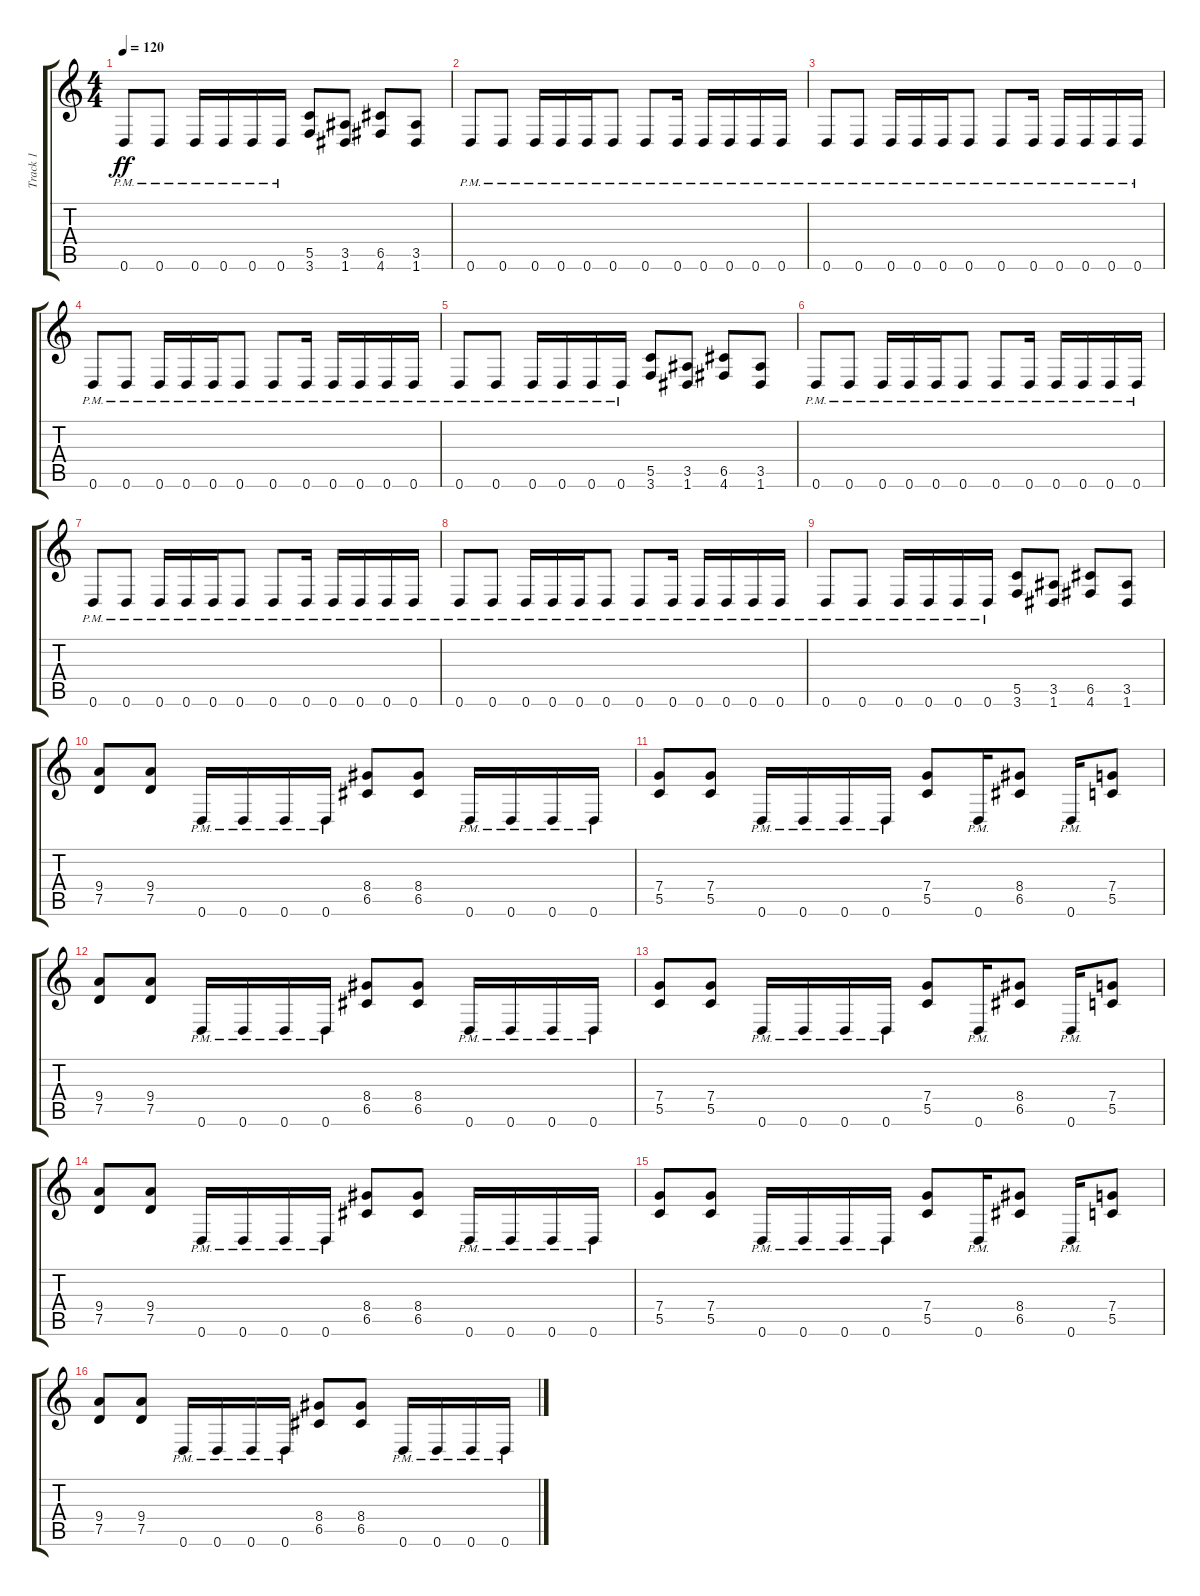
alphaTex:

\track ("Track 1" "Track 1") {instrument distortionguitar}
\staff {score tabs}
\tuning (D4 A3 F3 C3 G2 D2) {hide}
\ts (4 4)
\tempo 120
\clef g2
\ks c
0.6{pm}.8{dy ff} 0.6{pm}.8 0.6{pm}.16 0.6{pm}.16 0.6{pm}.16 0.6{pm}.16 (5.5 3.6).8 (3.5 1.6).8 (6.5 4.6).8 (3.5 1.6).8 |
0.6{pm}.8 0.6{pm}.8 0.6{pm}.16 0.6{pm}.16 0.6{pm}.16 0.6{pm}.8 0.6{pm}.8 0.6{pm}.16 0.6{pm}.16 0.6{pm}.16 0.6{pm}.16 0.6{pm}.16 |
0.6{pm}.8 0.6{pm}.8 0.6{pm}.16 0.6{pm}.16 0.6{pm}.16 0.6{pm}.8 0.6{pm}.8 0.6{pm}.16 0.6{pm}.16 0.6{pm}.16 0.6{pm}.16 0.6{pm}.16 |
0.6{pm}.8 0.6{pm}.8 0.6{pm}.16 0.6{pm}.16 0.6{pm}.16 0.6{pm}.8 0.6{pm}.8 0.6{pm}.16 0.6{pm}.16 0.6{pm}.16 0.6{pm}.16 0.6{pm}.16 |
0.6{pm}.8 0.6{pm}.8 0.6{pm}.16 0.6{pm}.16 0.6{pm}.16 0.6{pm}.16 (5.5 3.6).8 (3.5 1.6).8 (6.5 4.6).8 (3.5 1.6).8 |
0.6{pm}.8 0.6{pm}.8 0.6{pm}.16 0.6{pm}.16 0.6{pm}.16 0.6{pm}.8 0.6{pm}.8 0.6{pm}.16 0.6{pm}.16 0.6{pm}.16 0.6{pm}.16 0.6{pm}.16 |
0.6{pm}.8 0.6{pm}.8 0.6{pm}.16 0.6{pm}.16 0.6{pm}.16 0.6{pm}.8 0.6{pm}.8 0.6{pm}.16 0.6{pm}.16 0.6{pm}.16 0.6{pm}.16 0.6{pm}.16 |
0.6{pm}.8 0.6{pm}.8 0.6{pm}.16 0.6{pm}.16 0.6{pm}.16 0.6{pm}.8 0.6{pm}.8 0.6{pm}.16 0.6{pm}.16 0.6{pm}.16 0.6{pm}.16 0.6{pm}.16 |
0.6{pm}.8 0.6{pm}.8 0.6{pm}.16 0.6{pm}.16 0.6{pm}.16 0.6{pm}.16 (5.5 3.6).8 (3.5 1.6).8 (6.5 4.6).8 (3.5 1.6).8 |
(9.4 7.5).8 (9.4 7.5).8 0.6{pm}.16 0.6{pm}.16 0.6{pm}.16 0.6{pm}.16 (8.4 6.5).8 (8.4 6.5).8 0.6{pm}.16 0.6{pm}.16 0.6{pm}.16 0.6{pm}.16 |
(7.4 5.5).8 (7.4 5.5).8 0.6{pm}.16 0.6{pm}.16 0.6{pm}.16 0.6{pm}.16 (7.4 5.5).8 0.6{pm}.16 (8.4 6.5).8 0.6{pm}.16 (7.4 5.5).8 |
(9.4 7.5).8 (9.4 7.5).8 0.6{pm}.16 0.6{pm}.16 0.6{pm}.16 0.6{pm}.16 (8.4 6.5).8 (8.4 6.5).8 0.6{pm}.16 0.6{pm}.16 0.6{pm}.16 0.6{pm}.16 |
(7.4 5.5).8 (7.4 5.5).8 0.6{pm}.16 0.6{pm}.16 0.6{pm}.16 0.6{pm}.16 (7.4 5.5).8 0.6{pm}.16 (8.4 6.5).8 0.6{pm}.16 (7.4 5.5).8 |
(9.4 7.5).8 (9.4 7.5).8 0.6{pm}.16 0.6{pm}.16 0.6{pm}.16 0.6{pm}.16 (8.4 6.5).8 (8.4 6.5).8 0.6{pm}.16 0.6{pm}.16 0.6{pm}.16 0.6{pm}.16 |
(7.4 5.5).8 (7.4 5.5).8 0.6{pm}.16 0.6{pm}.16 0.6{pm}.16 0.6{pm}.16 (7.4 5.5).8 0.6{pm}.16 (8.4 6.5).8 0.6{pm}.16 (7.4 5.5).8 |
(9.4 7.5).8 (9.4 7.5).8 0.6{pm}.16 0.6{pm}.16 0.6{pm}.16 0.6{pm}.16 (8.4 6.5).8 (8.4 6.5).8 0.6{pm}.16 0.6{pm}.16 0.6{pm}.16 0.6{pm}.16
